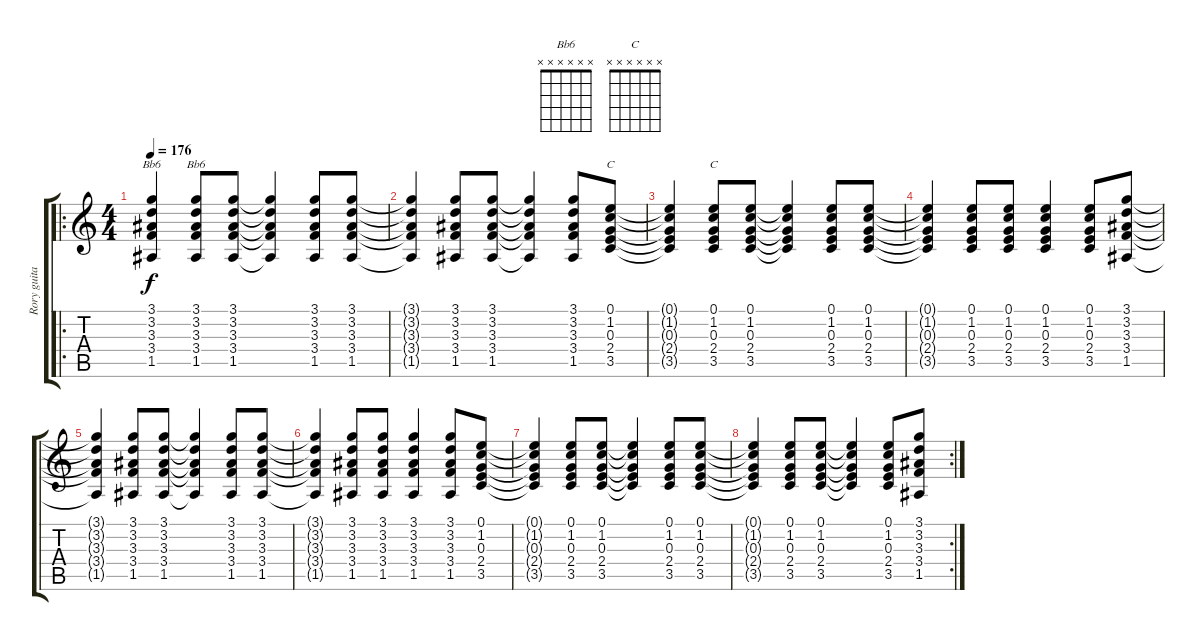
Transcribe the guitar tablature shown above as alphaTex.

\track ("Rory guitar" "Rory guita") {instrument distortionguitar}
\staff {score tabs}
\tuning (E4 B3 G3 D3 A2 E2) {hide}
\chord ("Bb6" 3 3 3 3 1 x)
\chord ("Bb6" x x x x x x) {firstfret 0}
\chord ("C" 0 1 0 2 3 x)
\chord ("C" x x x x x x) {firstfret 0}
\ro
\ts (4 4)
\tempo 176
\clef g2
\ks c
(3.1 3.2 3.3 3.4 1.5).4{ch "Bb6" dy f} (3.1 3.2 3.3 3.4 1.5).8{ch "Bb6"} (3.1 3.2 3.3 3.4 1.5).8 (3.1{t} 3.2{t} 3.3{t} 3.4{t} 1.5{t}).4 (3.1 3.2 3.3 3.4 1.5).8 (3.1 3.2 3.3 3.4 1.5).8 |
(3.1{t} 3.2{t} 3.3{t} 3.4{t} 1.5{t}).4 (3.1 3.2 3.3 3.4 1.5).8 (3.1 3.2 3.3 3.4 1.5).8 (3.1{t} 3.2{t} 3.3{t} 3.4{t} 1.5{t}).4 (3.1 3.2 3.3 3.4 1.5).8 (0.1 1.2 0.3 2.4 3.5).8{ch "C"} |
(0.1{t} 1.2{t} 0.3{t} 2.4{t} 3.5{t}).4 (0.1 1.2 0.3 2.4 3.5).8{ch "C"} (0.1 1.2 0.3 2.4 3.5).8 (0.1{t} 1.2{t} 0.3{t} 2.4{t} 3.5{t}).4 (0.1 1.2 0.3 2.4 3.5).8 (0.1 1.2 0.3 2.4 3.5).8 |
(0.1{t} 1.2{t} 0.3{t} 2.4{t} 3.5{t}).4 (0.1 1.2 0.3 2.4 3.5).8 (0.1 1.2 0.3 2.4 3.5).8 (0.1 1.2 0.3 2.4 3.5).4 (0.1 1.2 0.3 2.4 3.5).8 (3.1 3.2 3.3 3.4 1.5).8 |
(3.1{t} 3.2{t} 3.3{t} 3.4{t} 1.5{t}).4 (3.1 3.2 3.3 3.4 1.5).8 (3.1 3.2 3.3 3.4 1.5).8 (3.1{t} 3.2{t} 3.3{t} 3.4{t} 1.5{t}).4 (3.1 3.2 3.3 3.4 1.5).8 (3.1 3.2 3.3 3.4 1.5).8 |
(3.1{t} 3.2{t} 3.3{t} 3.4{t} 1.5{t}).4 (3.1 3.2 3.3 3.4 1.5).8 (3.1 3.2 3.3 3.4 1.5).8 (3.1 3.2 3.3 3.4 1.5).4 (3.1 3.2 3.3 3.4 1.5).8 (0.1 1.2 0.3 2.4 3.5).8 |
(0.1{t} 1.2{t} 0.3{t} 2.4{t} 3.5{t}).4 (0.1 1.2 0.3 2.4 3.5).8 (0.1 1.2 0.3 2.4 3.5).8 (0.1{t} 1.2{t} 0.3{t} 2.4{t} 3.5{t}).4 (0.1 1.2 0.3 2.4 3.5).8 (0.1 1.2 0.3 2.4 3.5).8 |
\rc 2
(0.1{t} 1.2{t} 0.3{t} 2.4{t} 3.5{t}).4 (0.1 1.2 0.3 2.4 3.5).8 (0.1 1.2 0.3 2.4 3.5).8 (0.1{t} 1.2{t} 0.3{t} 2.4{t} 3.5{t}).4 (0.1 1.2 0.3 2.4 3.5).8 (3.1 3.2 3.3 3.4 1.5).8
